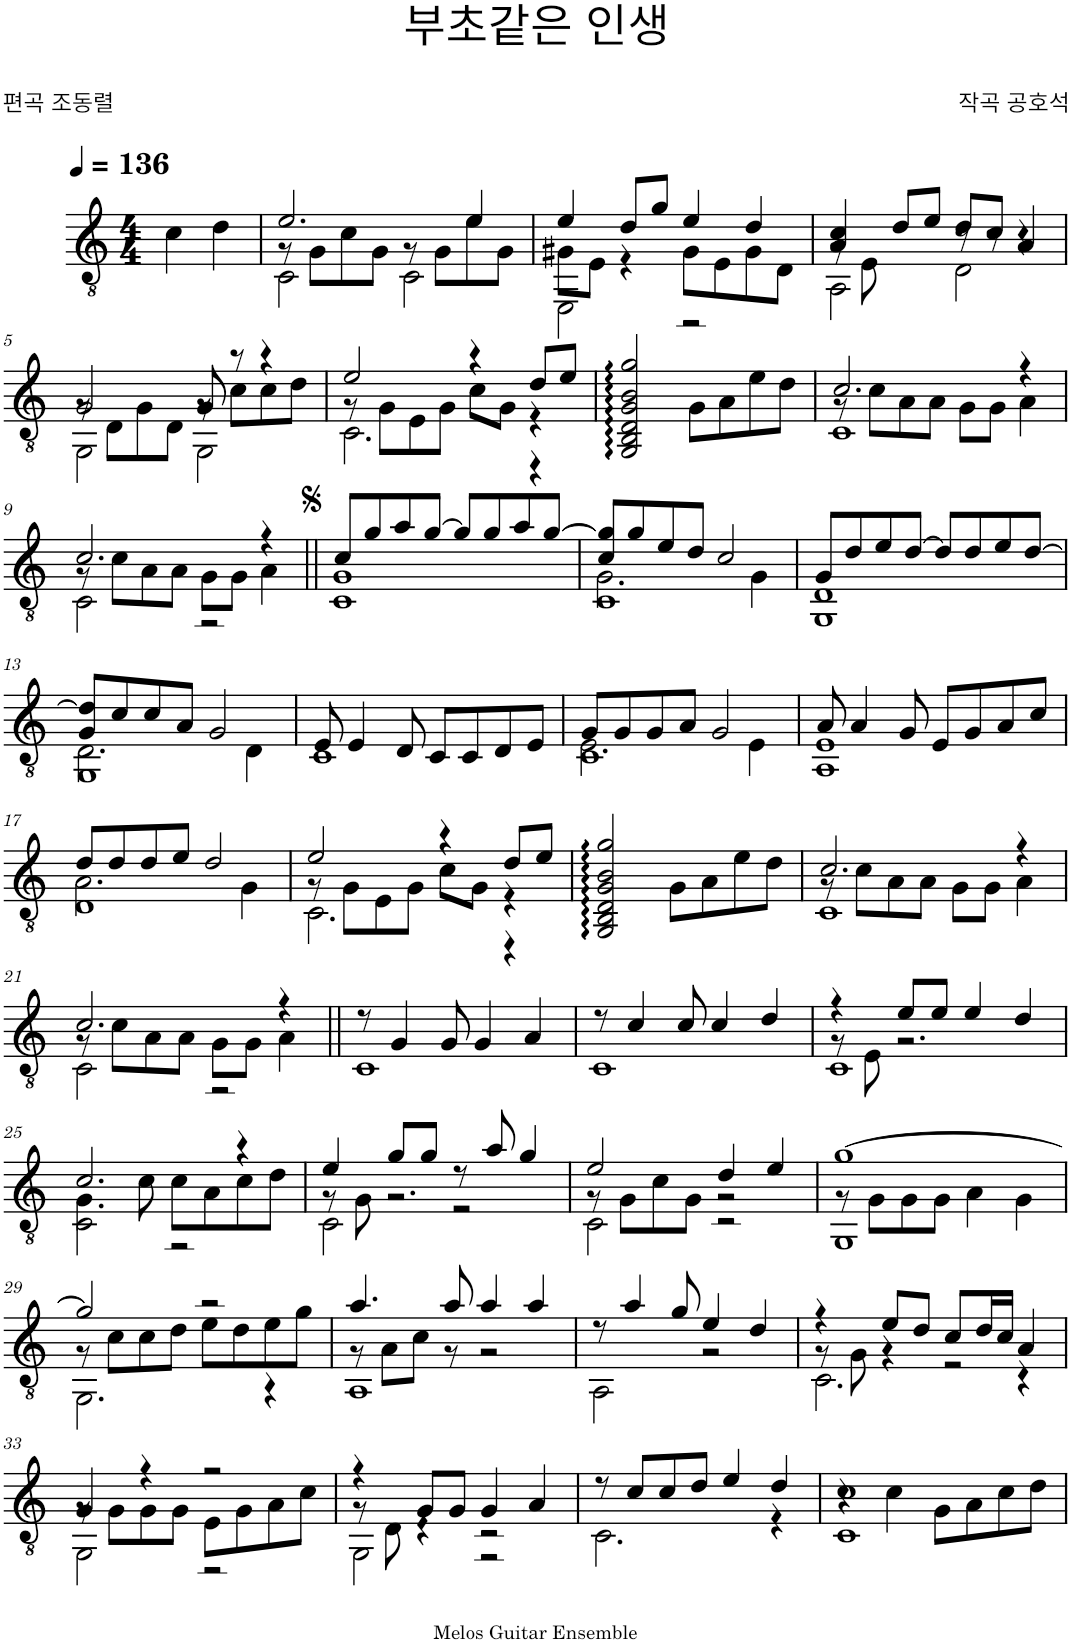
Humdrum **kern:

**kern
*part1
*staff1
*I"클래식 기타
*clefGv2
*k[]
*M4/4
*MM136
=1
4c\
4d\
=2
*^
*	*^
2.e/	8r	2C\
.	8G\L	.
.	8c\	.
.	8G\J	.
.	8r	2C\
.	8G\L	.
4e/	8e\	.
.	8G\J	.
=3	=3	=3
4e/	8G#X\L	2EE\
.	8E\J	.
8d/L	4r	.
8g/J	.	.
4e/	8G#\L	2r
.	8E\	.
4d/	8G#\	.
.	8D\J	.
=4	=4	=4
4A/ 4c/	8r	2AA\
.	8E\	.
8d/L	4ryy	.
8e/J	.	.
8d/L	8r	2D\
8c/J	8r	.
4A/	4r	.
!!LO:LB:g=z	!!	!!
=5	=5	=5
2G/	8r	2GG\
.	8D\L	.
.	8G\	.
.	8D\J	.
8G/	8r	2GG\
8r	8c\L	.
4r	8c\	.
.	8d\J	.
=6	=6	=6
2e/	8r	2.C\
.	8G\L	.
.	8E\	.
.	8G\J	.
4r	8c\L	.
.	8G\J	.
8d/L	4r	4r
8e/J	.	.
*v	*v	*v
=7
2GG/:: 2BB/:: 2D/:: 2G/:: 2B/:: 2g/::
8G\L
8A\
8e\
8d\J
=8
*^
*	*^
2.c/	8r	1C
.	8c\L	.
.	8A\	.
.	8A\J	.
.	8G\L	.
.	8G\J	.
4r	4A\	.
!!LO:LB:g=z	!!	!!
=9	=9	=9
2.c/	8r	2C\
.	8c\L	.
.	8A\	.
.	8A\J	.
.	8G\L	2r
.	8G\J	.
4r	4A\	.
=10||	=10||	=10||
8c/L	1G	1C
8g/	.	.
8a/	.	.
[8g/J	.	.
8g/L]	.	.
8g/	.	.
8a/	.	.
[8g/J	.	.
=11	=11	=11
8c/ 8g/]L	2.G\	1C
8g/	.	.
8e/	.	.
8d/J	.	.
2c/	.	.
.	4G\	.
=12	=12	=12
8G/L	1D	1GG
8d/	.	.
8e/	.	.
[8d/J	.	.
8d/L]	.	.
8d/	.	.
8e/	.	.
[8d/J	.	.
!!LO:LB:g=z	!!	!!
=13	=13	=13
8G/ 8d/]L	2.D\	1GG
8c/	.	.
8c/	.	.
8A/J	.	.
2G/	.	.
.	4D\	.
*	*v	*v
=14	=14
8E/	1C
4E/	.
8D/	.
8C/L	.
8C/	.
8D/	.
8E/J	.
=15	=15
*	*^
8G/L	2.E\	1C
8G/	.	.
8G/	.	.
8A/J	.	.
2G/	.	.
.	4E\	.
=16	=16	=16
8A/	1E	1AA
4A/	.	.
8G/	.	.
8E/L	.	.
8G/	.	.
8A/	.	.
8c/J	.	.
!!LO:LB:g=z	!!	!!
=17	=17	=17
8d/L	2.A\	1D
8d/	.	.
8d/	.	.
8e/J	.	.
2d/	.	.
.	4G\	.
=18	=18	=18
2e/	8r	2.C\
.	8G\L	.
.	8E\	.
.	8G\J	.
4r	8c\L	.
.	8G\J	.
8d/L	4r	4r
8e/J	.	.
*v	*v	*v
=19
2GG/:: 2BB/:: 2D/:: 2G/:: 2B/:: 2g/::
8G\L
8A\
8e\
8d\J
=20
*^
*	*^
2.c/	8r	1C
.	8c\L	.
.	8A\	.
.	8A\J	.
.	8G\L	.
.	8G\J	.
4r	4A\	.
!!LO:LB:g=z	!!	!!
=21	=21	=21
2.c/	8r	2C\
.	8c\L	.
.	8A\	.
.	8A\J	.
.	8G\L	2r
.	8G\J	.
4r	4A\	.
*	*v	*v
=22||	=22||
8r	1C
4G/	.
8G/	.
4G/	.
4A/	.
=23	=23
8r	1C
4c/	.
8c/	.
4c/	.
4d/	.
=24	=24
*	*^
4r	8r	1C
.	8E\	.
8e/L	2.r	.
8e/J	.	.
4e/	.	.
4d/	.	.
!!LO:LB:g=z	!!	!!
=25	=25	=25
2.c/	4.G\	2C\
.	8c\	.
.	8c\L	2r
.	8A\	.
4r	8c\	.
.	8d\J	.
=26	=26	=26
4e/	8r	2C\
.	8G\	.
8g/L	2.r	.
8g/J	.	.
8r	.	2r
8a/	.	.
4g/	.	.
=27	=27	=27
2e/	8r	2C\
.	8G\L	.
.	8c\	.
.	8G\J	.
4d/	2r	2r
4e/	.	.
=28	=28	=28
[1g	8r	1GG
.	8G\L	.
.	8G\	.
.	8G\J	.
.	4A\	.
.	4G\	.
!!LO:LB:g=z	!!	!!
=29	=29	=29
2g/]	8r	2.GG\
.	8c\L	.
.	8c\	.
.	8d\J	.
2r	8e\L	.
.	8d\	.
.	8e\	4r
.	8g\J	.
=30	=30	=30
4.a/	8r	1AA
.	8A\L	.
.	8c\J	.
8a/	8r	.
4a/	2r	.
4a/	.	.
*	*v	*v
=31	=31
8r	2AA\
4a/	.
8g/	.
4e/	2r
4d/	.
=32	=32
*	*^
4r	8r	2.C\
.	8G\	.
8e/L	4r	.
8d/J	.	.
8c/L	2r	.
16d/L	.	.
16c/JJ	.	.
4A/	.	4r
!!LO:LB:g=z	!!	!!
=33	=33	=33
4G/	8r	2GG\
.	8G\L	.
4r	8G\	.
.	8G\J	.
2r	8E\L	2r
.	8G\	.
.	8A\	.
.	8c\J	.
=34	=34	=34
4r	8r	2GG\
.	8D\	.
8G/L	4r	.
8G/J	.	.
4G/	2r	2r
4A/	.	.
*	*v	*v
=35	=35
8r	2.C\
8c/L	.
8c/	.
8d/J	.
4e/	.
4d/	4r
=36	=36
*	*^
1c	4r	1C
.	4c\	.
.	8G\L	.
.	8A\	.
.	8c\	.
.	8d\J	.
*v	*v	*v
=
*-
